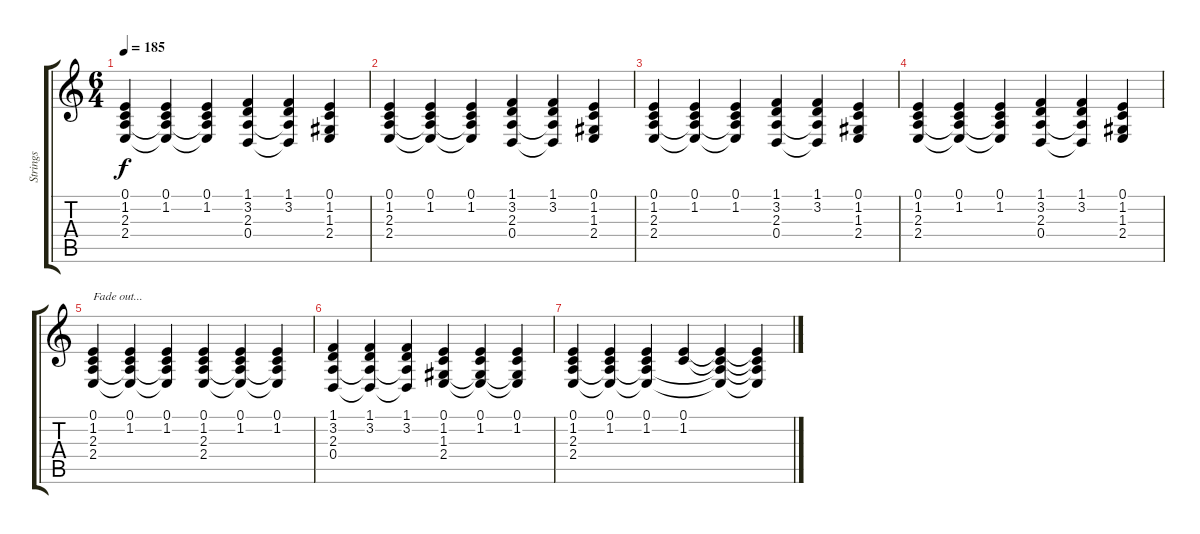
\track ("Strings" "Strings") {instrument synthstrings1}
\staff {score tabs}
\tuning (E4 B3 G3 D3 A2 E2) {hide}
\ts (6 4)
\tempo 185
\clef g2
\ks c
(0.1 1.2 2.3 2.4).4{dy f} (0.1 1.2 2.3{t} 2.4{t}).4 (0.1 1.2 2.3{t} 2.4{t}).4 (1.1 3.2 2.3 0.4).4 (1.1 3.2 2.3{t} 0.4{t}).4 (0.1 1.2 1.3 2.4).4 |
(0.1 1.2 2.3 2.4).4 (0.1 1.2 2.3{t} 2.4{t}).4 (0.1 1.2 2.3{t} 2.4{t}).4 (1.1 3.2 2.3 0.4).4 (1.1 3.2 2.3{t} 0.4{t}).4 (0.1 1.2 1.3 2.4).4 |
(0.1 1.2 2.3 2.4).4 (0.1 1.2 2.3{t} 2.4{t}).4 (0.1 1.2 2.3{t} 2.4{t}).4 (1.1 3.2 2.3 0.4).4 (1.1 3.2 2.3{t} 0.4{t}).4 (0.1 1.2 1.3 2.4).4 |
(0.1 1.2 2.3 2.4).4 (0.1 1.2 2.3{t} 2.4{t}).4 (0.1 1.2 2.3{t} 2.4{t}).4 (1.1 3.2 2.3 0.4).4 (1.1 3.2 2.3{t} 0.4{t}).4 (0.1 1.2 1.3 2.4).4 |
(0.1 1.2 2.3 2.4).4{txt "Fade out..."} (0.1 1.2 2.3{t} 2.4{t}).4 (0.1 1.2 2.3{t} 2.4{t}).4 (0.1 1.2 2.3 2.4).4{volume 10} (0.1 1.2 2.3{t} 2.4{t}).4 (0.1 1.2 2.3{t} 2.4{t}).4 |
(1.1 3.2 2.3 0.4).4{volume 8} (1.1 3.2 2.3{t} 0.4{t}).4 (1.1 3.2 2.3{t} 0.4{t}).4 (0.1 1.2 1.3 2.4).4 (0.1 1.2 1.3{t} 2.4{t}).4 (0.1 1.2 1.3{t} 2.4{t}).4 |
(0.1 1.2 2.3 2.4).4{volume 6} (0.1 1.2 2.3{t} 2.4{t}).4 (0.1 1.2 2.3{t} 2.4{t}).4 (0.1 1.2).4 (0.1{t} 1.2{t} 2.3{t} 2.4{t}).4 (0.1{t} 1.2{t} 2.3{t} 2.4{t}).4
